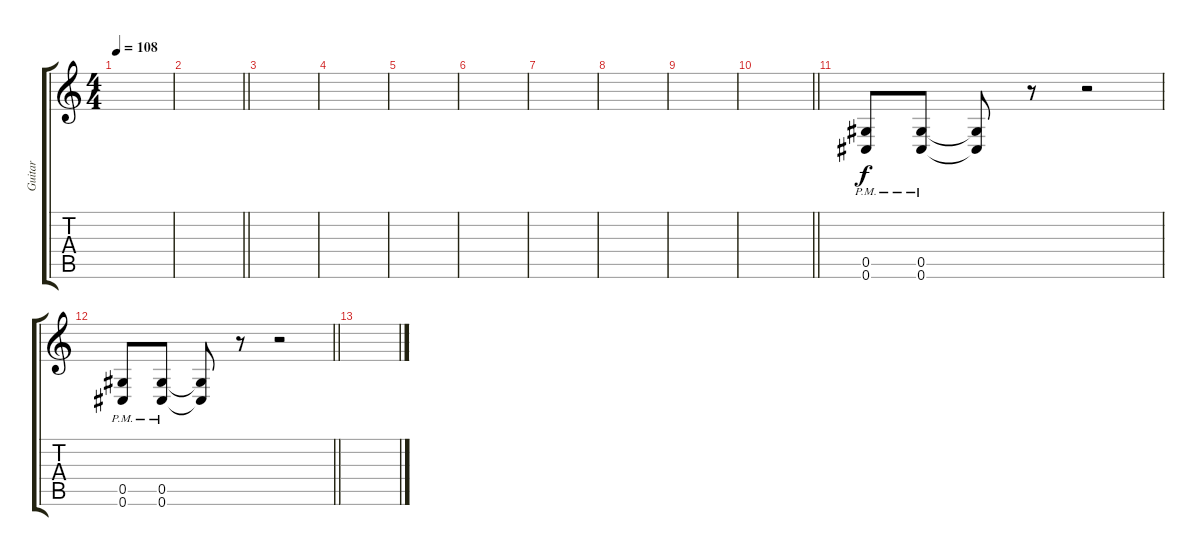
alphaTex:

\track ("Guitar" "Guitar") {instrument distortionguitar}
\staff {score tabs}
\tuning (Eb4 Bb3 Gb3 Db3 Ab2 Db2) {hide}
\ts (4 4)
\tempo 108
\clef g2
\ks c
|
\barLineRight lightlight
|
\section ("" "")
|
|
|
|
|
|
|
\barLineRight lightlight
|
\section ("" "")
(0.5{pm} 0.6{pm}).8 (0.5{pm} 0.6{pm}).8 (0.5{t} 0.6{t}).8 r.8 r.2 |
\barLineRight lightlight
(0.5{pm} 0.6{pm}).8 (0.5{pm} 0.6{pm}).8 (0.5{t} 0.6{t}).8 r.8 r.2 |
\section ("" "")
